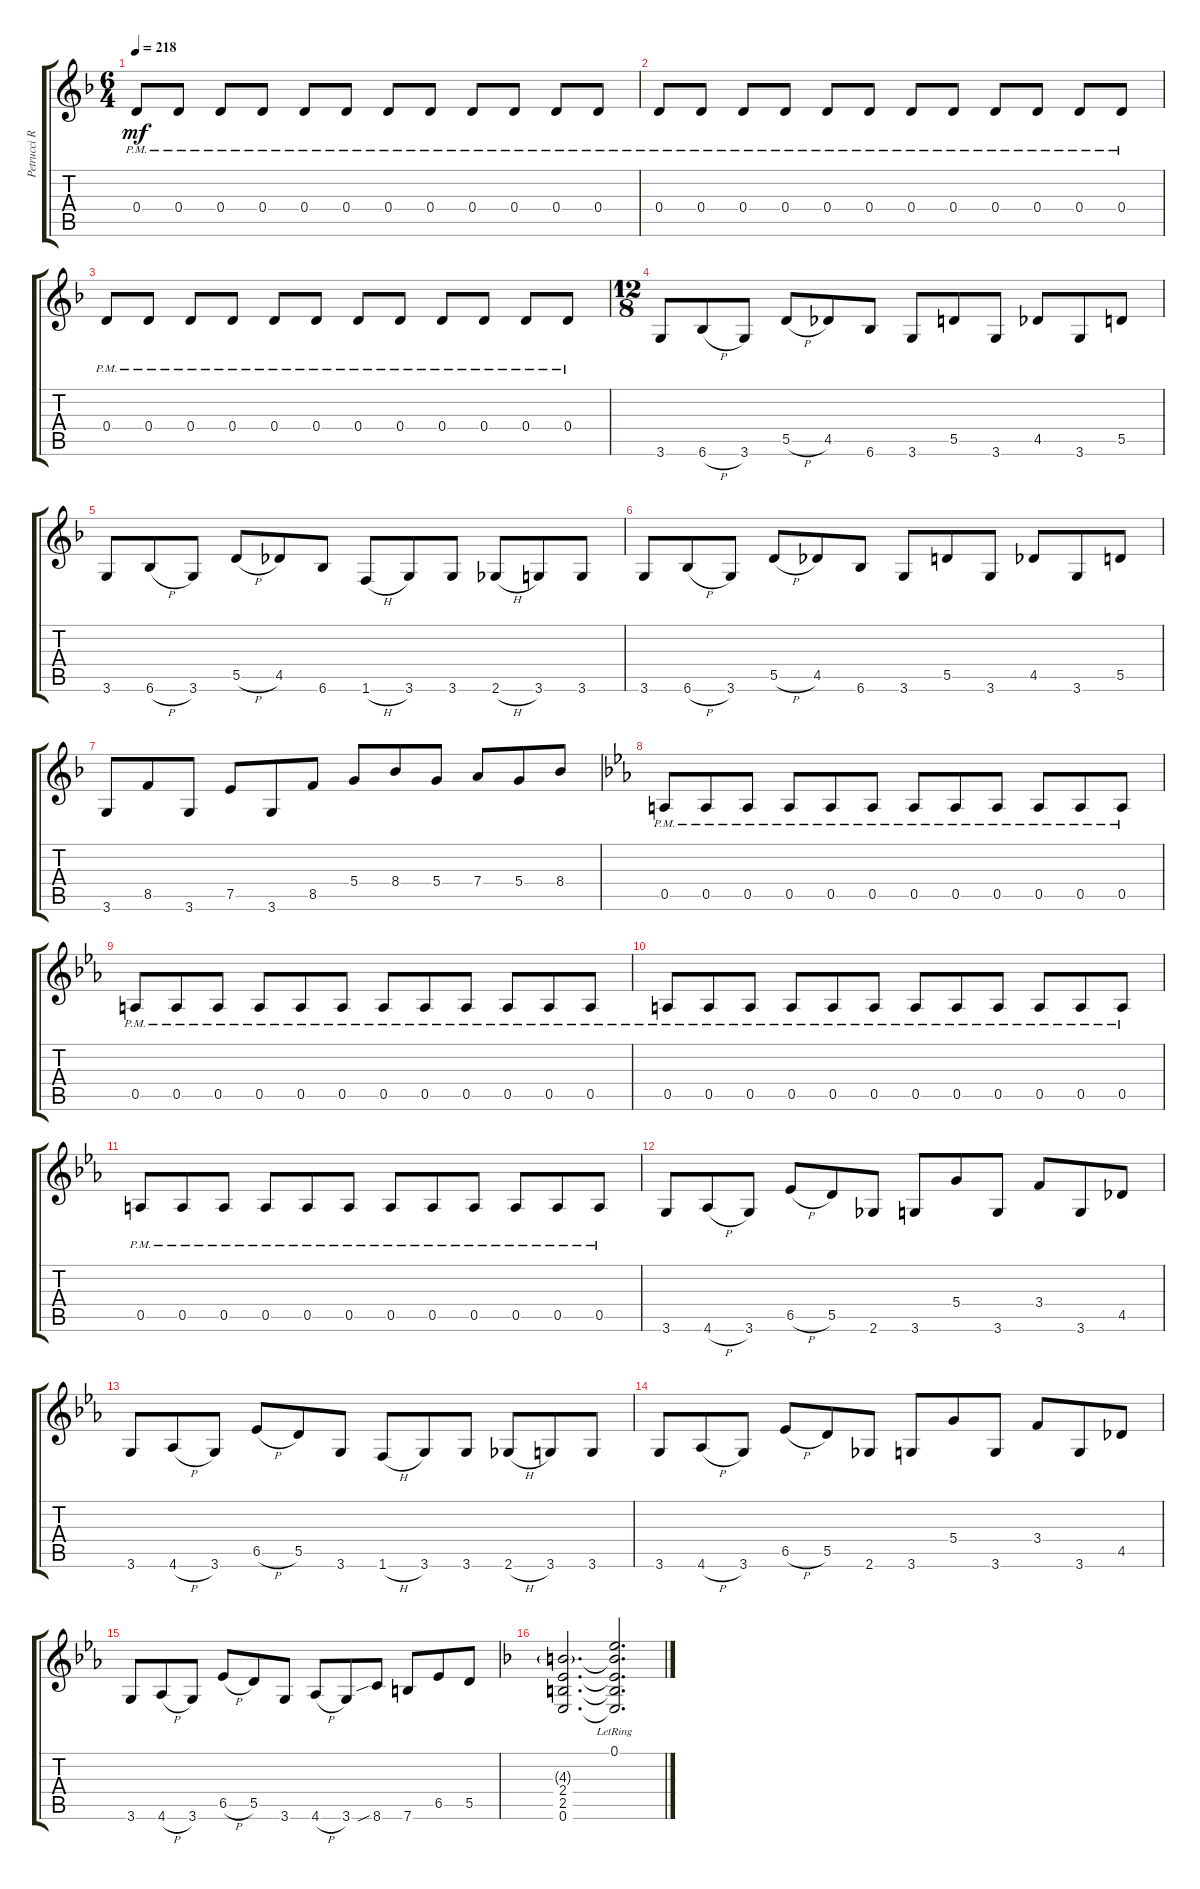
\track ("Petrucci Right" "Petrucci R") {instrument distortionguitar}
\staff {score tabs}
\tuning (E4 B3 G3 D3 A2 E2) {hide}
\ts (6 4)
\tempo 218
\clef g2
\ks f
0.4{pm}.8{dy mf} 0.4{pm}.8 0.4{pm}.8 0.4{pm}.8 0.4{pm}.8 0.4{pm}.8 0.4{pm}.8 0.4{pm}.8 0.4{pm}.8 0.4{pm}.8 0.4{pm}.8 0.4{pm}.8 |
0.4{pm}.8 0.4{pm}.8 0.4{pm}.8 0.4{pm}.8 0.4{pm}.8 0.4{pm}.8 0.4{pm}.8 0.4{pm}.8 0.4{pm}.8 0.4{pm}.8 0.4{pm}.8 0.4{pm}.8 |
0.4{pm}.8 0.4{pm}.8 0.4{pm}.8 0.4{pm}.8 0.4{pm}.8 0.4{pm}.8 0.4{pm}.8 0.4{pm}.8 0.4{pm}.8 0.4{pm}.8 0.4{pm}.8 0.4{pm}.8 |
\ts (12 8)
3.6.8 6.6{h}.8 3.6.8 5.5{h}.8 4.5.8 6.6.8 3.6.8 5.5.8 3.6.8 4.5.8 3.6.8 5.5.8 |
3.6.8 6.6{h}.8 3.6.8 5.5{h}.8 4.5.8 6.6.8 1.6{h}.8 3.6.8 3.6.8 2.6{h}.8 3.6.8 3.6.8 |
3.6.8 6.6{h}.8 3.6.8 5.5{h}.8 4.5.8 6.6.8 3.6.8 5.5.8 3.6.8 4.5.8 3.6.8 5.5.8 |
3.6.8 8.5.8 3.6.8 7.5.8 3.6.8 8.5.8 5.4.8 8.4.8 5.4.8 7.4.8 5.4.8 8.4.8 |
\ks eb
0.5{pm}.8 0.5{pm}.8 0.5{pm}.8 0.5{pm}.8 0.5{pm}.8 0.5{pm}.8 0.5{pm}.8 0.5{pm}.8 0.5{pm}.8 0.5{pm}.8 0.5{pm}.8 0.5{pm}.8 |
0.5{pm}.8 0.5{pm}.8 0.5{pm}.8 0.5{pm}.8 0.5{pm}.8 0.5{pm}.8 0.5{pm}.8 0.5{pm}.8 0.5{pm}.8 0.5{pm}.8 0.5{pm}.8 0.5{pm}.8 |
0.5{pm}.8 0.5{pm}.8 0.5{pm}.8 0.5{pm}.8 0.5{pm}.8 0.5{pm}.8 0.5{pm}.8 0.5{pm}.8 0.5{pm}.8 0.5{pm}.8 0.5{pm}.8 0.5{pm}.8 |
0.5{pm}.8 0.5{pm}.8 0.5{pm}.8 0.5{pm}.8 0.5{pm}.8 0.5{pm}.8 0.5{pm}.8 0.5{pm}.8 0.5{pm}.8 0.5{pm}.8 0.5{pm}.8 0.5{pm}.8 |
3.6.8 4.6{h}.8 3.6.8 6.5{h}.8 5.5.8 2.6.8 3.6.8 5.4.8 3.6.8 3.4.8 3.6.8 4.5.8 |
3.6.8 4.6{h}.8 3.6.8 6.5{h}.8 5.5.8 3.6.8 1.6{h}.8 3.6.8 3.6.8 2.6{h}.8 3.6.8 3.6.8 |
3.6.8 4.6{h}.8 3.6.8 6.5{h}.8 5.5.8 2.6.8 3.6.8 5.4.8 3.6.8 3.4.8 3.6.8 4.5.8 |
3.6.8 4.6{h}.8 3.6.8 6.5{h}.8 5.5.8 3.6.8 4.6{h}.8 3.6.8 8.6{sib}.8 7.6.8 6.5.8 5.5.8 |
\ks f
(4.3{g} 2.4 2.5 0.6).2{d} (0.1{lr} 4.3{t} 2.4{t} 2.5{t} 0.6{t}).2{d}
